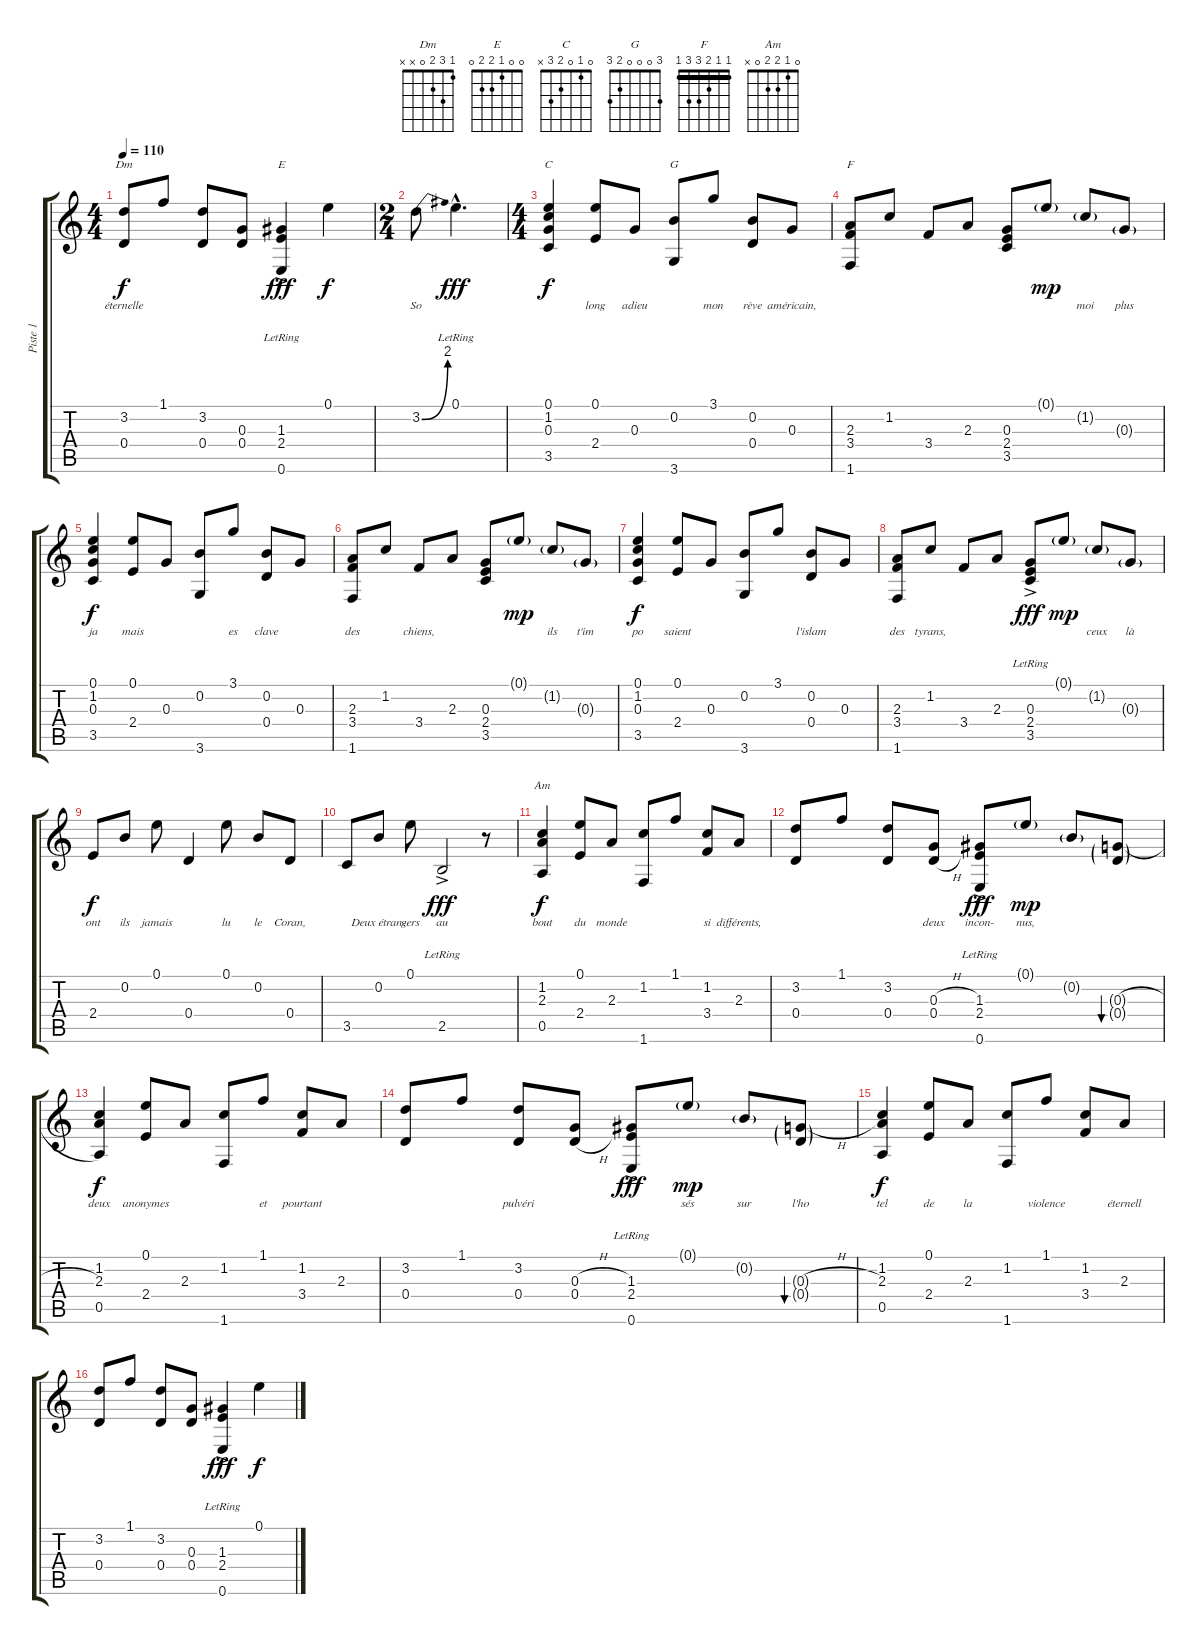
\track ("Piste 1" "Piste 1") {instrument acousticguitarsteel}
\staff {score tabs}
\tuning (E4 B3 G3 D3 A2 E2) {hide}
\chord ("Dm" 1 3 2 0 x x)
\chord ("E" 0 0 1 2 2 0)
\chord ("C" 0 1 0 2 3 x)
\chord ("G" 3 0 0 0 2 3)
\chord ("F" 1 1 2 3 3 1) {barre 1}
\chord ("Am" 0 1 2 2 0 x)
\ts (4 4)
\tempo 110
\clef g2
\ks c
(3.2 0.4).8{ch "Dm" lyrics (0 "éternelle") lyrics (1 "") lyrics (2 "") lyrics (3 "") lyrics (4 "") dy f} 1.1.8{lyrics (0 "") lyrics (1 "") lyrics (2 "") lyrics (3 "") lyrics (4 "")} (3.2 0.4).8{lyrics (0 "") lyrics (1 "") lyrics (2 "") lyrics (3 "") lyrics (4 "")} (0.3 0.4).8{lyrics (0 "") lyrics (1 "") lyrics (2 "") lyrics (3 "") lyrics (4 "")} (1.3{ac lr} 2.4{ac lr} 0.6{ac lr}).4{ch "E" lyrics (0 "") lyrics (1 "") lyrics (2 "") lyrics (3 "") lyrics (4 "") dy fff} 0.1.4{lyrics (0 "") lyrics (1 "") lyrics (2 "") lyrics (3 "") lyrics (4 "") dy f} |
\ts (2 4)
3.2{be (bend 0 0 60 8)}.8{lyrics (0 "So") lyrics (1 "") lyrics (2 "") lyrics (3 "") lyrics (4 "")} 0.1{hac lr}.4{d lyrics (0 "") lyrics (1 "") lyrics (2 "") lyrics (3 "") lyrics (4 "") dy fff} |
\ts (4 4)
(0.1 1.2 0.3 3.5).4{ch "C" lyrics (0 "") lyrics (1 "") lyrics (2 "") lyrics (3 "") lyrics (4 "") dy f} (0.1 2.4).8{lyrics (0 "long") lyrics (1 "") lyrics (2 "") lyrics (3 "") lyrics (4 "")} 0.3.8{lyrics (0 "adieu") lyrics (1 "") lyrics (2 "") lyrics (3 "") lyrics (4 "")} (0.2 3.6).8{ch "G" lyrics (0 "") lyrics (1 "") lyrics (2 "") lyrics (3 "") lyrics (4 "")} 3.1.8{lyrics (0 "mon") lyrics (1 "") lyrics (2 "") lyrics (3 "") lyrics (4 "")} (0.2 0.4).8{lyrics (0 "rève") lyrics (1 "") lyrics (2 "") lyrics (3 "") lyrics (4 "")} 0.3.8{lyrics (0 "américain,") lyrics (1 "") lyrics (2 "") lyrics (3 "") lyrics (4 "")} |
(2.3 3.4 1.6).8{ch "F" lyrics (0 "") lyrics (1 "") lyrics (2 "") lyrics (3 "") lyrics (4 "")} 1.2.8{lyrics (0 "") lyrics (1 "") lyrics (2 "") lyrics (3 "") lyrics (4 "")} 3.4.8{lyrics (0 "") lyrics (1 "") lyrics (2 "") lyrics (3 "") lyrics (4 "")} 2.3.8{lyrics (0 "") lyrics (1 "") lyrics (2 "") lyrics (3 "") lyrics (4 "")} (0.3 2.4 3.5).8{lyrics (0 "") lyrics (1 "") lyrics (2 "") lyrics (3 "") lyrics (4 "")} 0.1{g}.8{lyrics (0 "") lyrics (1 "") lyrics (2 "") lyrics (3 "") lyrics (4 "") dy mp} 1.2{g}.8{lyrics (0 "moi") lyrics (1 "") lyrics (2 "") lyrics (3 "") lyrics (4 "")} 0.3{g}.8{lyrics (0 "plus") lyrics (1 "") lyrics (2 "") lyrics (3 "") lyrics (4 "")} |
(0.1 1.2 0.3 3.5).4{lyrics (0 "ja") lyrics (1 "") lyrics (2 "") lyrics (3 "") lyrics (4 "") dy f} (0.1 2.4).8{lyrics (0 "mais") lyrics (1 "") lyrics (2 "") lyrics (3 "") lyrics (4 "")} 0.3.8{lyrics (0 "") lyrics (1 "") lyrics (2 "") lyrics (3 "") lyrics (4 "")} (0.2 3.6).8{lyrics (0 "") lyrics (1 "") lyrics (2 "") lyrics (3 "") lyrics (4 "")} 3.1.8{lyrics (0 "es") lyrics (1 "") lyrics (2 "") lyrics (3 "") lyrics (4 "")} (0.2 0.4).8{lyrics (0 "clave") lyrics (1 "") lyrics (2 "") lyrics (3 "") lyrics (4 "")} 0.3.8{lyrics (0 "") lyrics (1 "") lyrics (2 "") lyrics (3 "") lyrics (4 "")} |
(2.3 3.4 1.6).8{lyrics (0 "des") lyrics (1 "") lyrics (2 "") lyrics (3 "") lyrics (4 "")} 1.2.8{lyrics (0 "") lyrics (1 "") lyrics (2 "") lyrics (3 "") lyrics (4 "")} 3.4.8{lyrics (0 "chiens,") lyrics (1 "") lyrics (2 "") lyrics (3 "") lyrics (4 "")} 2.3.8{lyrics (0 "") lyrics (1 "") lyrics (2 "") lyrics (3 "") lyrics (4 "")} (0.3 2.4 3.5).8{lyrics (0 "") lyrics (1 "") lyrics (2 "") lyrics (3 "") lyrics (4 "")} 0.1{g}.8{lyrics (0 "") lyrics (1 "") lyrics (2 "") lyrics (3 "") lyrics (4 "") dy mp} 1.2{g}.8{lyrics (0 "ils") lyrics (1 "") lyrics (2 "") lyrics (3 "") lyrics (4 "")} 0.3{g}.8{lyrics (0 "t'im") lyrics (1 "") lyrics (2 "") lyrics (3 "") lyrics (4 "")} |
(0.1 1.2 0.3 3.5).4{lyrics (0 "po") lyrics (1 "") lyrics (2 "") lyrics (3 "") lyrics (4 "") dy f} (0.1 2.4).8{lyrics (0 "saient") lyrics (1 "") lyrics (2 "") lyrics (3 "") lyrics (4 "")} 0.3.8{lyrics (0 "") lyrics (1 "") lyrics (2 "") lyrics (3 "") lyrics (4 "")} (0.2 3.6).8{lyrics (0 "") lyrics (1 "") lyrics (2 "") lyrics (3 "") lyrics (4 "")} 3.1.8{lyrics (0 "") lyrics (1 "") lyrics (2 "") lyrics (3 "") lyrics (4 "")} (0.2 0.4).8{lyrics (0 "l'islam") lyrics (1 "") lyrics (2 "") lyrics (3 "") lyrics (4 "")} 0.3.8{lyrics (0 "") lyrics (1 "") lyrics (2 "") lyrics (3 "") lyrics (4 "")} |
(2.3 3.4 1.6).8{lyrics (0 "des") lyrics (1 "") lyrics (2 "") lyrics (3 "") lyrics (4 "")} 1.2.8{lyrics (0 "tyrans,") lyrics (1 "") lyrics (2 "") lyrics (3 "") lyrics (4 "")} 3.4.8{lyrics (0 "") lyrics (1 "") lyrics (2 "") lyrics (3 "") lyrics (4 "")} 2.3.8{lyrics (0 "") lyrics (1 "") lyrics (2 "") lyrics (3 "") lyrics (4 "")} (0.3{ac lr} 2.4{ac lr} 3.5{ac lr}).8{lyrics (0 "") lyrics (1 "") lyrics (2 "") lyrics (3 "") lyrics (4 "") dy fff} 0.1{g}.8{lyrics (0 "") lyrics (1 "") lyrics (2 "") lyrics (3 "") lyrics (4 "") dy mp} 1.2{g}.8{lyrics (0 "ceux") lyrics (1 "") lyrics (2 "") lyrics (3 "") lyrics (4 "")} 0.3{g}.8{lyrics (0 "là") lyrics (1 "") lyrics (2 "") lyrics (3 "") lyrics (4 "")} |
2.4.8{lyrics (0 "ont") lyrics (1 "") lyrics (2 "") lyrics (3 "") lyrics (4 "") dy f} 0.2.8{lyrics (0 "ils") lyrics (1 "") lyrics (2 "") lyrics (3 "") lyrics (4 "")} 0.1.8{lyrics (0 "jamais") lyrics (1 "") lyrics (2 "") lyrics (3 "") lyrics (4 "")} 0.4.4{lyrics (0 "") lyrics (1 "") lyrics (2 "") lyrics (3 "") lyrics (4 "")} 0.1.8{lyrics (0 "lu") lyrics (1 "") lyrics (2 "") lyrics (3 "") lyrics (4 "")} 0.2.8{lyrics (0 "le") lyrics (1 "") lyrics (2 "") lyrics (3 "") lyrics (4 "")} 0.4.8{lyrics (0 "Coran,") lyrics (1 "") lyrics (2 "") lyrics (3 "") lyrics (4 "")} |
3.5.8{lyrics (0 "") lyrics (1 "") lyrics (2 "") lyrics (3 "") lyrics (4 "")} 0.2.8{lyrics (0 "Deux étran-") lyrics (1 "") lyrics (2 "") lyrics (3 "") lyrics (4 "")} 0.1.8{lyrics (0 "gers") lyrics (1 "") lyrics (2 "") lyrics (3 "") lyrics (4 "")} 2.5{ac lr}.2{lyrics (0 "au") lyrics (1 "") lyrics (2 "") lyrics (3 "") lyrics (4 "") dy fff} r.8 |
(1.2 2.3 0.5).4{ch "Am" lyrics (0 "bout") lyrics (1 "") lyrics (2 "") lyrics (3 "") lyrics (4 "") dy f} (0.1 2.4).8{lyrics (0 "du") lyrics (1 "") lyrics (2 "") lyrics (3 "") lyrics (4 "")} 2.3.8{lyrics (0 "monde") lyrics (1 "") lyrics (2 "") lyrics (3 "") lyrics (4 "")} (1.2 1.6).8{lyrics (0 "") lyrics (1 "") lyrics (2 "") lyrics (3 "") lyrics (4 "")} 1.1.8{lyrics (0 "") lyrics (1 "") lyrics (2 "") lyrics (3 "") lyrics (4 "")} (1.2 3.4).8{lyrics (0 "si") lyrics (1 "") lyrics (2 "") lyrics (3 "") lyrics (4 "")} 2.3.8{lyrics (0 "différents,") lyrics (1 "") lyrics (2 "") lyrics (3 "") lyrics (4 "")} |
(3.2 0.4).8{lyrics (0 "") lyrics (1 "") lyrics (2 "") lyrics (3 "") lyrics (4 "")} 1.1.8{lyrics (0 "") lyrics (1 "") lyrics (2 "") lyrics (3 "") lyrics (4 "")} (3.2 0.4).8{lyrics (0 "") lyrics (1 "") lyrics (2 "") lyrics (3 "") lyrics (4 "")} (0.3{h} 0.4{h}).8{lyrics (0 "deux") lyrics (1 "") lyrics (2 "") lyrics (3 "") lyrics (4 "")} (1.3{ac lr} 2.4{ac lr} 0.6{ac lr}).8{lyrics (0 "incon-") lyrics (1 "") lyrics (2 "") lyrics (3 "") lyrics (4 "") dy fff} 0.1{g}.8{lyrics (0 "nus,") lyrics (1 "") lyrics (2 "") lyrics (3 "") lyrics (4 "") dy mp} 0.2{g}.8{lyrics (0 "") lyrics (1 "") lyrics (2 "") lyrics (3 "") lyrics (4 "")} (0.3{h g} 0.4{g}).8{bu 120 lyrics (0 "") lyrics (1 "") lyrics (2 "") lyrics (3 "") lyrics (4 "")} |
(1.2 2.3 0.5).4{lyrics (0 "deux") lyrics (1 "") lyrics (2 "") lyrics (3 "") lyrics (4 "") dy f} (0.1 2.4).8{lyrics (0 "anonymes") lyrics (1 "") lyrics (2 "") lyrics (3 "") lyrics (4 "")} 2.3.8{lyrics (0 "") lyrics (1 "") lyrics (2 "") lyrics (3 "") lyrics (4 "")} (1.2 1.6).8{lyrics (0 "") lyrics (1 "") lyrics (2 "") lyrics (3 "") lyrics (4 "")} 1.1.8{lyrics (0 "et") lyrics (1 "") lyrics (2 "") lyrics (3 "") lyrics (4 "")} (1.2 3.4).8{lyrics (0 "pourtant") lyrics (1 "") lyrics (2 "") lyrics (3 "") lyrics (4 "")} 2.3.8{lyrics (0 "") lyrics (1 "") lyrics (2 "") lyrics (3 "") lyrics (4 "")} |
(3.2 0.4).8{lyrics (0 "") lyrics (1 "") lyrics (2 "") lyrics (3 "") lyrics (4 "")} 1.1.8{lyrics (0 "") lyrics (1 "") lyrics (2 "") lyrics (3 "") lyrics (4 "")} (3.2 0.4).8{lyrics (0 "pulvéri") lyrics (1 "") lyrics (2 "") lyrics (3 "") lyrics (4 "")} (0.3{h} 0.4{h}).8{lyrics (0 "") lyrics (1 "") lyrics (2 "") lyrics (3 "") lyrics (4 "")} (1.3{ac lr} 2.4{ac lr} 0.6{ac lr}).8{lyrics (0 "") lyrics (1 "") lyrics (2 "") lyrics (3 "") lyrics (4 "") dy fff} 0.1{g}.8{lyrics (0 "sés") lyrics (1 "") lyrics (2 "") lyrics (3 "") lyrics (4 "") dy mp} 0.2{g}.8{lyrics (0 "sur") lyrics (1 "") lyrics (2 "") lyrics (3 "") lyrics (4 "")} (0.3{h g} 0.4{g}).8{bu 120 lyrics (0 "l'ho") lyrics (1 "") lyrics (2 "") lyrics (3 "") lyrics (4 "")} |
(1.2 2.3 0.5).4{lyrics (0 "tel") lyrics (1 "") lyrics (2 "") lyrics (3 "") lyrics (4 "") dy f} (0.1 2.4).8{lyrics (0 "de") lyrics (1 "") lyrics (2 "") lyrics (3 "") lyrics (4 "")} 2.3.8{lyrics (0 "la") lyrics (1 "") lyrics (2 "") lyrics (3 "") lyrics (4 "")} (1.2 1.6).8{lyrics (0 "") lyrics (1 "") lyrics (2 "") lyrics (3 "") lyrics (4 "")} 1.1.8{lyrics (0 "violence") lyrics (1 "") lyrics (2 "") lyrics (3 "") lyrics (4 "")} (1.2 3.4).8{lyrics (0 "") lyrics (1 "") lyrics (2 "") lyrics (3 "") lyrics (4 "")} 2.3.8{lyrics (0 "éternell") lyrics (1 "") lyrics (2 "") lyrics (3 "") lyrics (4 "")} |
(3.2 0.4).8{lyrics (0 "") lyrics (1 "") lyrics (2 "") lyrics (3 "") lyrics (4 "")} 1.1.8{lyrics (0 "") lyrics (1 "") lyrics (2 "") lyrics (3 "") lyrics (4 "")} (3.2 0.4).8{lyrics (0 "") lyrics (1 "") lyrics (2 "") lyrics (3 "") lyrics (4 "")} (0.3 0.4).8{lyrics (0 "") lyrics (1 "") lyrics (2 "") lyrics (3 "") lyrics (4 "")} (1.3{ac lr} 2.4{ac lr} 0.6{ac lr}).4{lyrics (0 "") lyrics (1 "") lyrics (2 "") lyrics (3 "") lyrics (4 "") dy fff} 0.1.4{lyrics (0 "") lyrics (1 "") lyrics (2 "") lyrics (3 "") lyrics (4 "") dy f}
